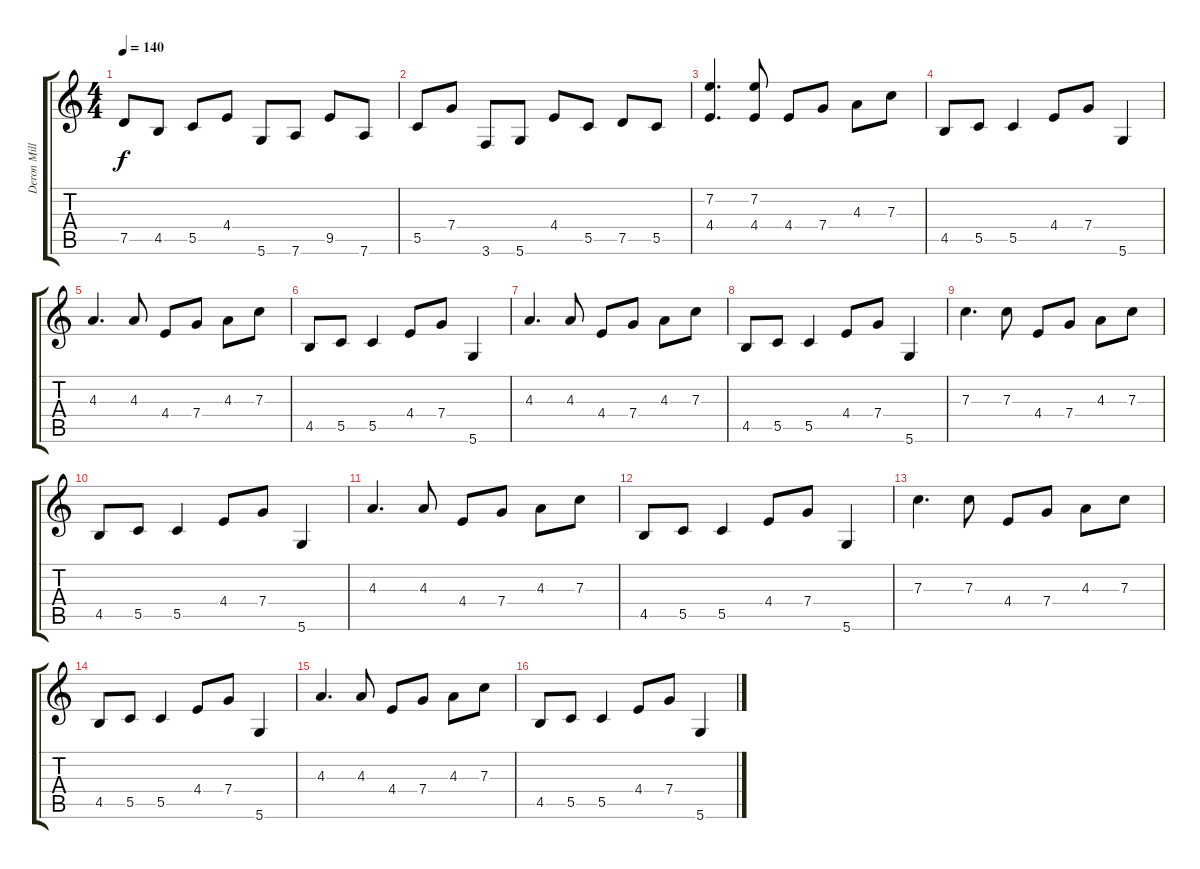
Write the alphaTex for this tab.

\track ("Deron Miller" "Deron Mill") {instrument distortionguitar}
\staff {score tabs}
\tuning (D4 A3 F3 C3 G2 D2) {hide}
\ts (4 4)
\tempo 140
\clef g2
\ks c
7.5.8{dy f} 4.5.8 5.5.8 4.4.8 5.6.8 7.6.8 9.5.8 7.6.8 |
5.5.8 7.4.8 3.6.8 5.6.8 4.4.8 5.5.8 7.5.8 5.5.8 |
(7.2 4.4).4{d} (7.2 4.4).8 4.4.8 7.4.8 4.3.8 7.3.8 |
4.5.8 5.5.8 5.5.4 4.4.8 7.4.8 5.6.4 |
4.3.4{d} 4.3.8 4.4.8 7.4.8 4.3.8 7.3.8 |
4.5.8 5.5.8 5.5.4 4.4.8 7.4.8 5.6.4 |
4.3.4{d} 4.3.8 4.4.8 7.4.8 4.3.8 7.3.8 |
4.5.8 5.5.8 5.5.4 4.4.8 7.4.8 5.6.4 |
7.3.4{d} 7.3.8 4.4.8 7.4.8 4.3.8 7.3.8 |
4.5.8 5.5.8 5.5.4 4.4.8 7.4.8 5.6.4 |
4.3.4{d} 4.3.8 4.4.8 7.4.8 4.3.8 7.3.8 |
4.5.8 5.5.8 5.5.4 4.4.8 7.4.8 5.6.4 |
7.3.4{d} 7.3.8 4.4.8 7.4.8 4.3.8 7.3.8 |
4.5.8 5.5.8 5.5.4 4.4.8 7.4.8 5.6.4 |
4.3.4{d} 4.3.8 4.4.8 7.4.8 4.3.8 7.3.8 |
4.5.8 5.5.8 5.5.4 4.4.8 7.4.8 5.6.4
